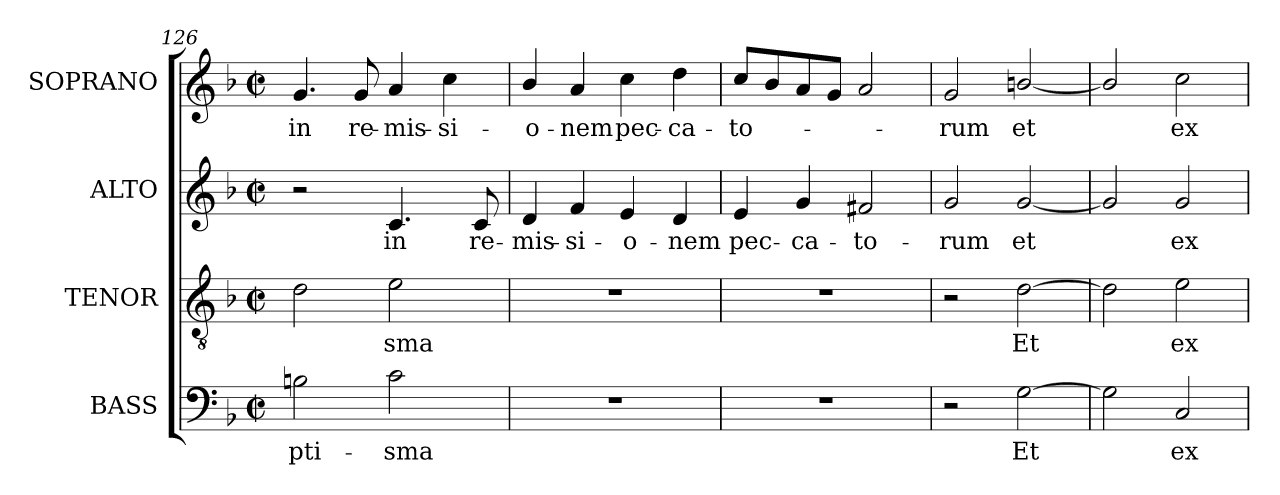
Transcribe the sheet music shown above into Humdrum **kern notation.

**kern	**text	**kern	**text	**kern	**text	**kern	**text
*part4	*part4	*part3	*part3	*part2	*part2	*part1	*part1
*staff4	*staff4	*staff3	*staff3	*staff2	*staff2	*staff1	*staff1
*I"BASS	*	*I"TENOR	*	*I"ALTO	*	*I"SOPRANO	*
*I'B.	*	*I'T.	*	*I'A.	*	*I'S.	*
*clefF4	*	*clefGv2	*	*clefG2	*	*clefG2	*
*	*	*ITrd7c12	*	*	*	*	*
*k[b-]	*	*k[b-]	*	*k[b-]	*	*k[b-]	*
*F:	*	*F:	*	*F:	*	*F:	*
*M2/2	*	*M2/2	*	*M2/2	*	*M2/2	*
*met(c|)	*	*met(c|)	*	*met(c|)	*	*met(c|)	*
=126	=126	=126	=126	=126	=126	=126	=126
!	!LO:LY:b:color=#000000	!	!	!	!	!	!
!	!	!	!	!	!	!	!LO:LY:b:color=#000000
2Bni\	-pti-	2Di\	.	2r	.	4.gi/	in
!	!	!	!	!	!	!	!LO:LY:b:color=#000000
.	.	.	.	.	.	8gi/	re-
!	!LO:LY:b:color=#000000	!	!	!	!	!	!
!	!	!	!LO:LY:b:color=#000000	!	!	!	!
!	!	!	!	!	!LO:LY:b:color=#000000	!	!
!	!	!	!	!	!	!	!LO:LY:b:color=#000000
2ci\	-sma	2Ei\	-sma	4.ci/	in	4ai/	-mis-
!	!	!	!	!	!	!	!LO:LY:b:color=#000000
.	.	.	.	.	.	4cci\	-si-
!	!	!	!	!	!LO:LY:b:color=#000000	!	!
.	.	.	.	8ci/	re-	.	.
=127	=127	=127	=127	=127	=127	=127	=127
!	!	!	!	!	!LO:LY:b:color=#000000	!	!
!	!	!	!	!	!	!	!LO:LY:b:color=#000000
1r	.	1r	.	4di/	-mis-	4b-i/	-o-
!	!	!	!	!	!LO:LY:b:color=#000000	!	!
!	!	!	!	!	!	!	!LO:LY:b:color=#000000
.	.	.	.	4fi/	-si-	4ai/	-nem
!	!	!	!	!	!LO:LY:b:color=#000000	!	!
!	!	!	!	!	!	!	!LO:LY:b:color=#000000
.	.	.	.	4ei/	-o-	4cci\	pec-
!	!	!	!	!	!LO:LY:b:color=#000000	!	!
!	!	!	!	!	!	!	!LO:LY:b:color=#000000
.	.	.	.	4di/	-nem	4ddi\	-ca-
=128	=128	=128	=128	=128	=128	=128	=128
!	!	!	!	!	!LO:LY:b:color=#000000	!	!
!	!	!	!	!	!	!	!LO:LY:b:color=#000000
1r	.	1r	.	4ei/	pec-	8cci/L	-to-
.	.	.	.	.	.	8b-i/	.
!	!	!	!	!	!LO:LY:b:color=#000000	!	!
.	.	.	.	4gi/	-ca-	8ai/	.
.	.	.	.	.	.	8gi/J	.
!	!	!	!	!	!LO:LY:b:color=#000000	!	!
.	.	.	.	2f#Xi/	-to-	2ai/	.
=129	=129	=129	=129	=129	=129	=129	=129
!	!	!	!	!	!LO:LY:b:color=#000000	!	!
!	!	!	!	!	!	!	!LO:LY:b:color=#000000
2r	.	2r	.	2gi/	-rum	2gi/	-rum
!	!LO:LY:b:color=#000000	!	!	!	!	!	!
!	!	!	!LO:LY:b:color=#000000	!	!	!	!
!	!	!	!	!	!LO:LY:b:color=#000000	!	!
!	!	!	!	!	!	!	!LO:LY:b:color=#000000
[2Gi\	Et	[2Di\	Et	[2gi/	et	[2bni/	et
=130	=130	=130	=130	=130	=130	=130	=130
2Gi\]	.	2Di\]	.	2gi/]	.	2bi/]	.
!	!LO:LY:b:color=#000000	!	!	!	!	!	!
!	!	!	!LO:LY:b:color=#000000	!	!	!	!
!	!	!	!	!	!LO:LY:b:color=#000000	!	!
!	!	!	!	!	!	!	!LO:LY:b:color=#000000
2Ci/	ex-	2Ei\	ex-	2gi/	ex-	2cci\	ex-
=	=	=	=	=	=	=	=
*-	*-	*-	*-	*-	*-	*-	*-
